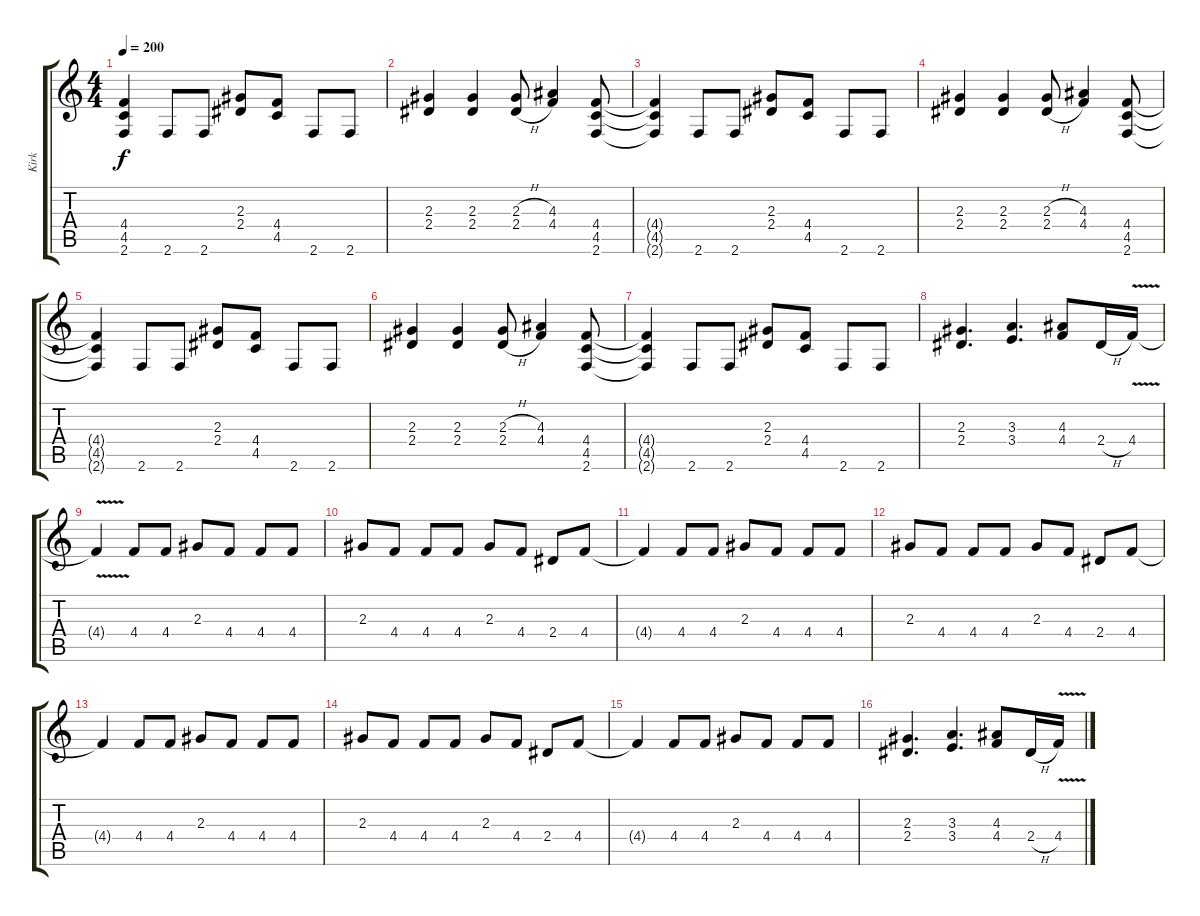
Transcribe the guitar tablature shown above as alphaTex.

\track ("Kirk" "Kirk") {instrument overdrivenguitar}
\staff {score tabs}
\tuning (Eb4 Bb3 Gb3 Db3 Ab2 Eb2) {hide}
\ts (4 4)
\tempo 200
\clef g2
\ks c
(4.4{t} 4.5{t} 2.6{t}).4{dy f} 2.6.8 2.6.8 (2.3 2.4).8 (4.4 4.5).8 2.6.8 2.6.8 |
(2.3 2.4).4 (2.3 2.4).4 (2.3{h} 2.4{h}).8 (4.3 4.4).4 (4.4 4.5 2.6).8 |
(4.4{t} 4.5{t} 2.6{t}).4 2.6.8 2.6.8 (2.3 2.4).8 (4.4 4.5).8 2.6.8 2.6.8 |
(2.3 2.4).4 (2.3 2.4).4 (2.3{h} 2.4{h}).8 (4.3 4.4).4 (4.4 4.5 2.6).8 |
(4.4{t} 4.5{t} 2.6{t}).4 2.6.8 2.6.8 (2.3 2.4).8 (4.4 4.5).8 2.6.8 2.6.8 |
(2.3 2.4).4 (2.3 2.4).4 (2.3{h} 2.4{h}).8 (4.3 4.4).4 (4.4 4.5 2.6).8 |
(4.4{t} 4.5{t} 2.6{t}).4 2.6.8 2.6.8 (2.3 2.4).8 (4.4 4.5).8 2.6.8 2.6.8 |
(2.3 2.4).4{d} (3.3 3.4).4{d} (4.3 4.4).8 2.4{h}.16 4.4{v}.16 |
4.4{t}.4 4.4.8 4.4.8 2.3.8 4.4.8 4.4.8 4.4.8 |
2.3.8 4.4.8 4.4.8 4.4.8 2.3.8 4.4.8 2.4.8 4.4.8 |
4.4{t}.4 4.4.8 4.4.8 2.3.8 4.4.8 4.4.8 4.4.8 |
2.3.8 4.4.8 4.4.8 4.4.8 2.3.8 4.4.8 2.4.8 4.4.8 |
4.4{t}.4 4.4.8 4.4.8 2.3.8 4.4.8 4.4.8 4.4.8 |
2.3.8 4.4.8 4.4.8 4.4.8 2.3.8 4.4.8 2.4.8 4.4.8 |
4.4{t}.4 4.4.8 4.4.8 2.3.8 4.4.8 4.4.8 4.4.8 |
(2.3 2.4).4{d} (3.3 3.4).4{d} (4.3 4.4).8 2.4{h}.16 4.4{v}.16
